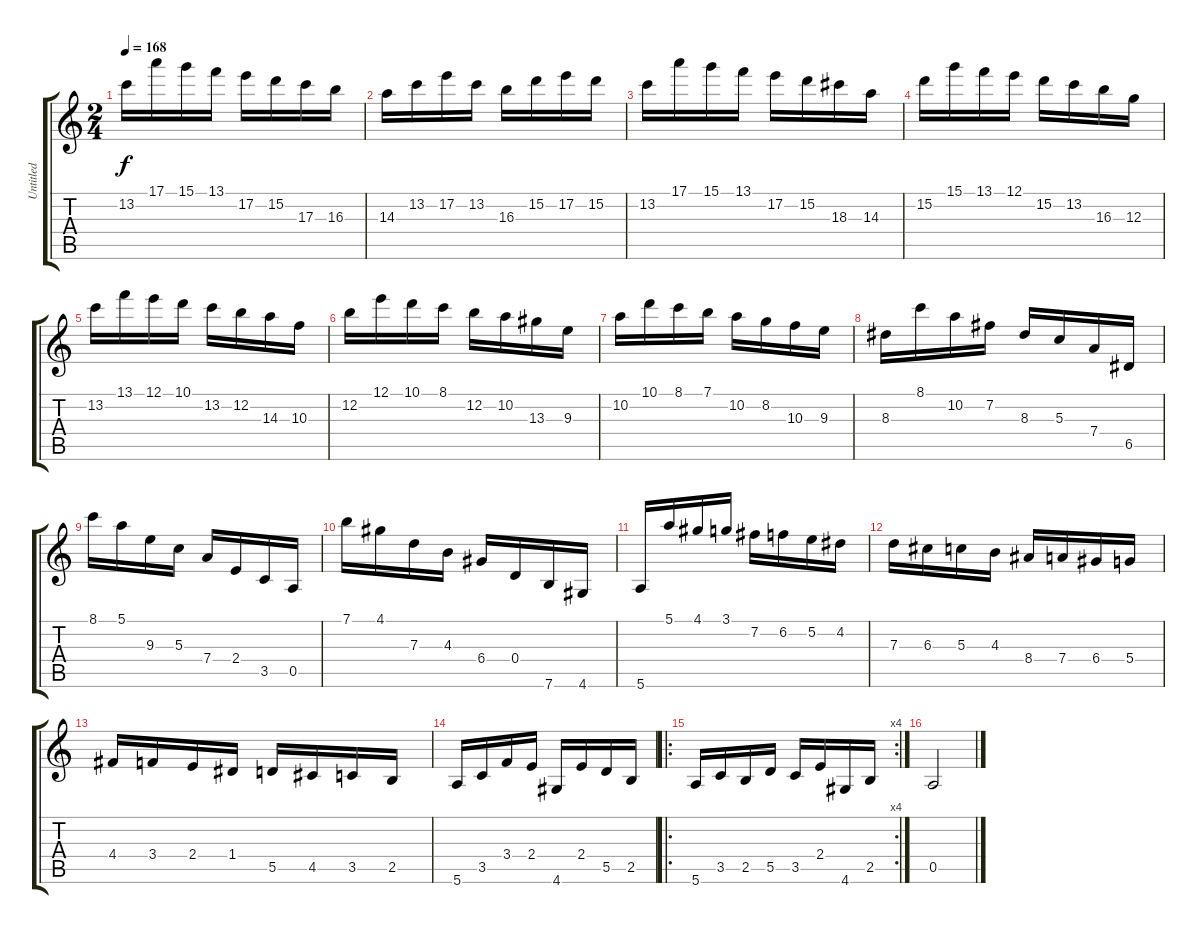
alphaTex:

\track ("Untitled" "Untitled") {instrument acousticguitarnylon}
\staff {score tabs}
\tuning (E4 B3 G3 D3 A2 E2) {hide}
\ts (2 4)
\tempo 168
\clef g2
\ks c
13.2.16{dy f} 17.1.16 15.1.16 13.1.16 17.2.16 15.2.16 17.3.16 16.3.16 |
14.3.16 13.2.16 17.2.16 13.2.16 16.3.16 15.2.16 17.2.16 15.2.16 |
13.2.16 17.1.16 15.1.16 13.1.16 17.2.16 15.2.16 18.3.16 14.3.16 |
15.2.16 15.1.16 13.1.16 12.1.16 15.2.16 13.2.16 16.3.16 12.3.16 |
13.2.16 13.1.16 12.1.16 10.1.16 13.2.16 12.2.16 14.3.16 10.3.16 |
12.2.16 12.1.16 10.1.16 8.1.16 12.2.16 10.2.16 13.3.16 9.3.16 |
10.2.16 10.1.16 8.1.16 7.1.16 10.2.16 8.2.16 10.3.16 9.3.16 |
8.3.16 8.1.16 10.2.16 7.2.16 8.3.16 5.3.16 7.4.16 6.5.16 |
8.1.16 5.1.16 9.3.16 5.3.16 7.4.16 2.4.16 3.5.16 0.5.16 |
7.1.16 4.1.16 7.3.16 4.3.16 6.4.16 0.4.16 7.6.16 4.6.16 |
5.6.16 5.1.16 4.1.16 3.1.16 7.2.16 6.2.16 5.2.16 4.2.16 |
7.3.16 6.3.16 5.3.16 4.3.16 8.4.16 7.4.16 6.4.16 5.4.16 |
4.4.16 3.4.16 2.4.16 1.4.16 5.5.16 4.5.16 3.5.16 2.5.16 |
5.6.16 3.5.16 3.4.16 2.4.16 4.6.16 2.4.16 5.5.16 2.5.16 |
\ro
\rc 4
5.6.16 3.5.16 2.5.16 5.5.16 3.5.16 2.4.16 4.6.16 2.5.16 |
0.5.2
